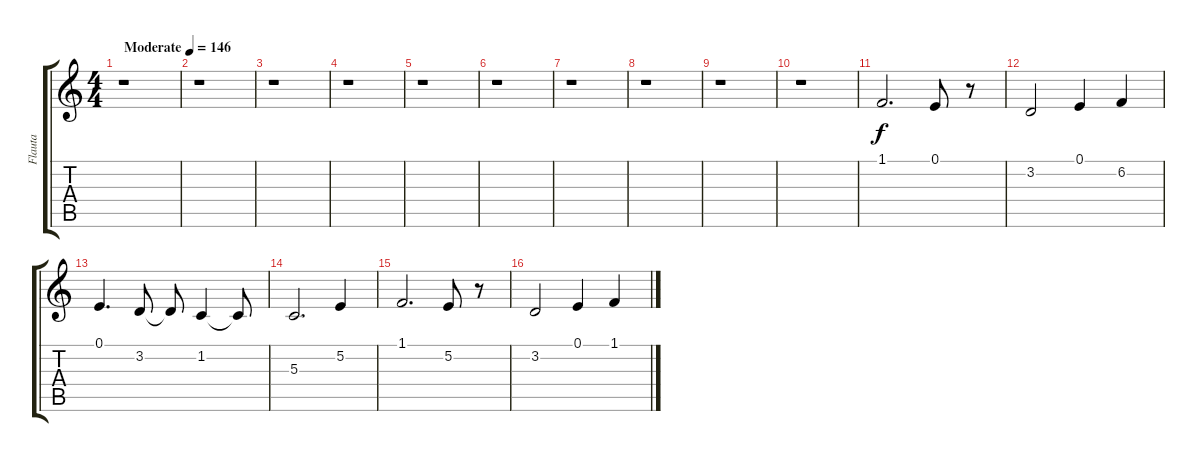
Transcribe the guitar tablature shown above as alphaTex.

\track ("Flauta" "Flauta") {instrument flute}
\staff {score tabs}
\tuning (E4 B3 G3 D3 A2 E2) {hide}
\ts (4 4)
\tempo (146 "Moderate")
\clef g2
\ks c
r.1{dy f instrument flute} |
r.1 |
r.1 |
r.1 |
r.1 |
r.1 |
r.1 |
r.1 |
r.1 |
r.1 |
1.1.2{d} 0.1.8 r.8 |
3.2.2 0.1.4 6.2.4 |
0.1.4{d} 3.2.8 3.2{t}.8 1.2.4 1.2{t}.8 |
5.3.2{d} 5.2.4 |
1.1.2{d} 5.2.8 r.8 |
3.2.2 0.1.4 1.1.4
